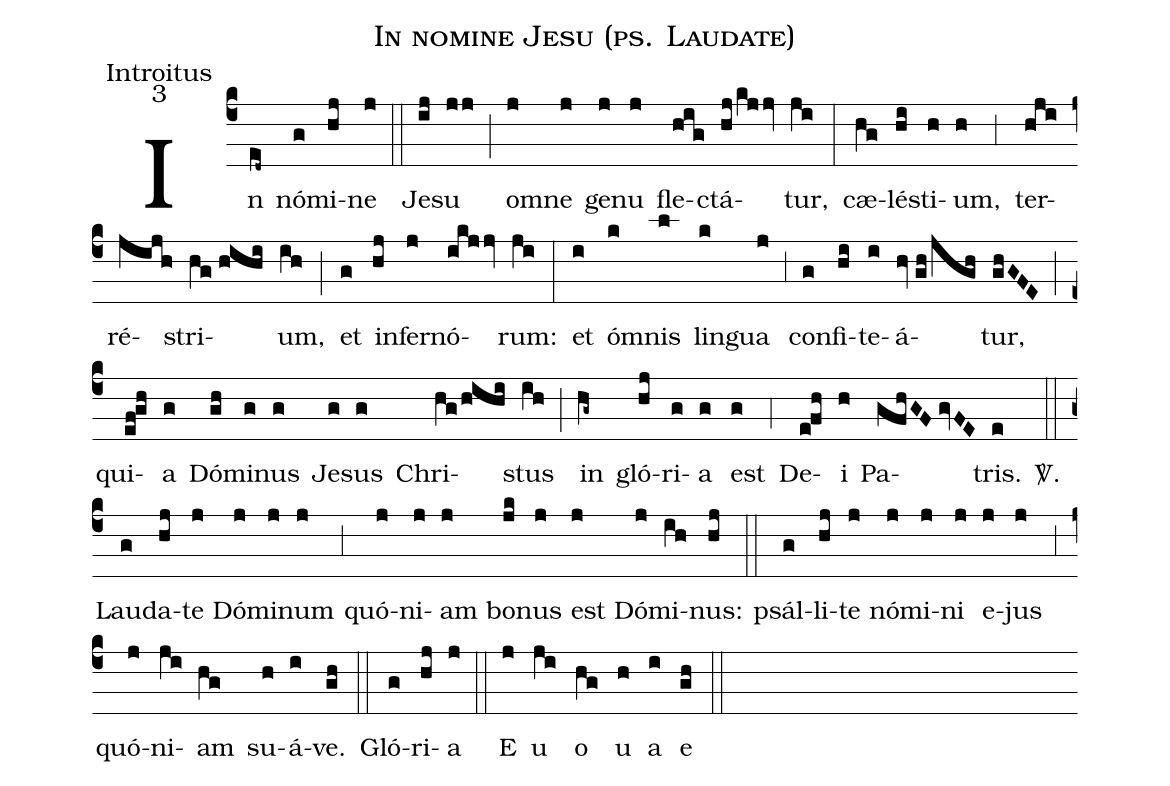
name:In nomine Jesu (ps. Laudate);
office-part:Introitus;
mode:3;
%%
(c4) In(ed~) nó(g)mi(hj)ne(j) (::) Je(ij)su(jj) (;) o(j)mne(j) ge(j)nu(j) fle(hig)ctá(hj/kjjv)tur,(ji) (:) cæ(hg)lé(hi)sti(h)um,(h) (;3) ter(hji)ré(jijh)stri(hg//hihi)um,(ih) (;) et(g) in(hj)fer(j)nó(ikjjv)rum:(ji) (:) et(i) ó(k)mnis(l) lin(k)gua(j) (;3) con(g)fi(hi)te(i)á(hv//gh/jgh)tur,(ghGFE) (;) qui(ef!gh)a(g) Dó(gh)mi(g)nus(g) Je(g)sus(g) Chri(hg/hihi)stus(ih) (;) in(hg~) gló(hj)ri(g)a(g) est(g) (;4) De(e!fh)i(h) Pa(gfhGF//gvFE)tris.(e) <sp>V/</sp>.(::) Lau(g)da(hj)te(j) Dó(j)mi(j)num(j) (;3) quó(j)ni(j)am(j) bo(jk)nus(j) est(j) Dó(j)mi(ih)nus:(hj) (::) psál(g)li(hj)te(j) nó(j)mi(j)ni(j) e(j)jus(j) (;3) quó(j)ni(ji)am(hg) su(h)á(i)ve.(gh) (::) Gló(g)ri(hj)a(j) (::) E(j) u(ji) o(hg) u(h) a(i) e(gh) (::)
